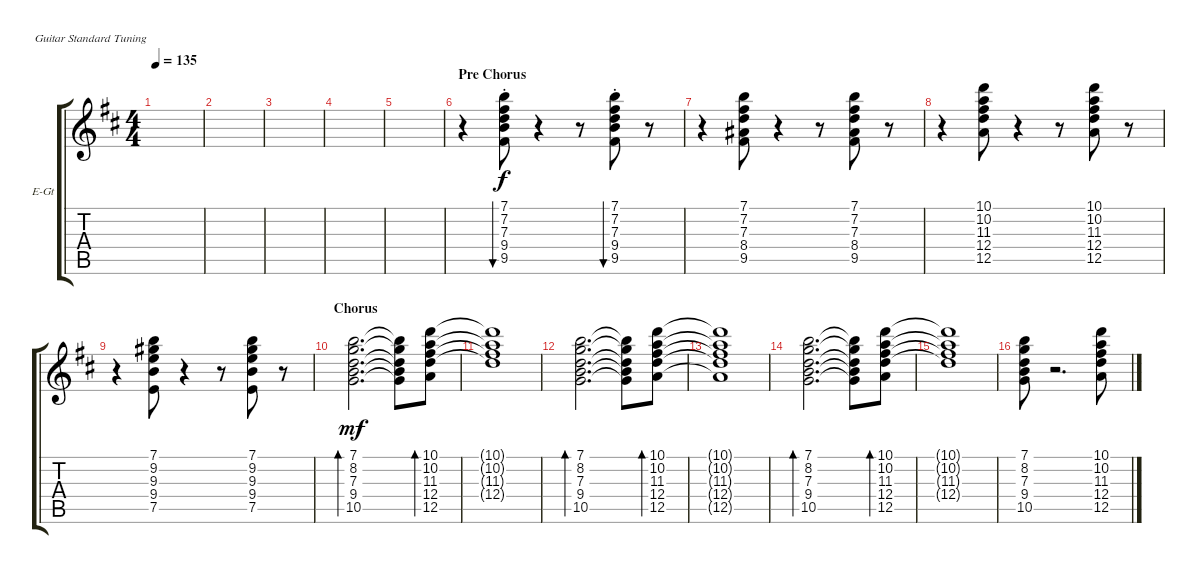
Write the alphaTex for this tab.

\defaultSystemsLayout 4
\bracketExtendMode groupsimilarinstruments
\firstSystemTrackNameOrientation horizontal
\otherSystemsTrackNameOrientation horizontal
\track ("Guitar 1" "E-Gt") {instrument electricguitarclean}
\staff {score tabs}
\tuning (E4 B3 G3 D3 A2 E2)
\ts (4 4)
\tempo 135
\clef g2
\ks bminor
|
|
|
|
|
\section ("" "Pre Chorus")
r.4 (7.2{st} 7.3{st} 9.4{st} 9.5 7.1).8{bu 30} r.4 r.8 (7.2{st} 7.3{st} 9.4{st} 9.5 7.1).8{bu 30} r.8 |
r.4 (7.3 7.2 8.4 9.5 7.1).8 r.4 r.8 (7.3 7.2 8.4 9.5 7.1).8 r.8 |
r.4 (10.2 11.3 12.4 12.5 10.1).8 r.4 r.8 (12.5 12.4 11.3 10.2 10.1).8 r.8 |
r.4 (9.3 9.2 7.1 9.4 7.5).8 r.4 r.8 (9.3 9.2 7.1 9.4 7.5).8 r.8 |
\section ("" "Chorus")
(10.5 9.4 7.3 8.2 7.1).2{d bd 237 dy mf} (10.5{t} 9.4{t} 7.3{t} 8.2{t} 7.1{t}).8 (10.1 10.2 11.3 12.4 12.5).8{bd 47} |
(10.1{t} 10.2{t} 11.3{t} 12.4{t}).1 |
(10.5 9.4 7.3 8.2 7.1).2{d bd 73} (10.5{t} 9.4{t} 7.3{t} 8.2{t} 7.1{t}).8 (10.1 10.2 11.3 12.4 12.5).8{bd 94} |
(10.1{t} 10.2{t} 11.3{t} 12.4{t} 12.5{t}).1 |
(10.5 9.4 7.3 8.2 7.1).2{d bd 237} (10.5{t} 9.4{t} 7.3{t} 8.2{t} 7.1{t}).8 (10.1 10.2 11.3 12.4 12.5).8{bd 47} |
(10.1{t} 10.2{t} 11.3{t} 12.4{t}).1 |
(10.5 9.4 7.3 8.2 7.1).8 r.2{d} (10.1 10.2 11.3 12.4 12.5).8
